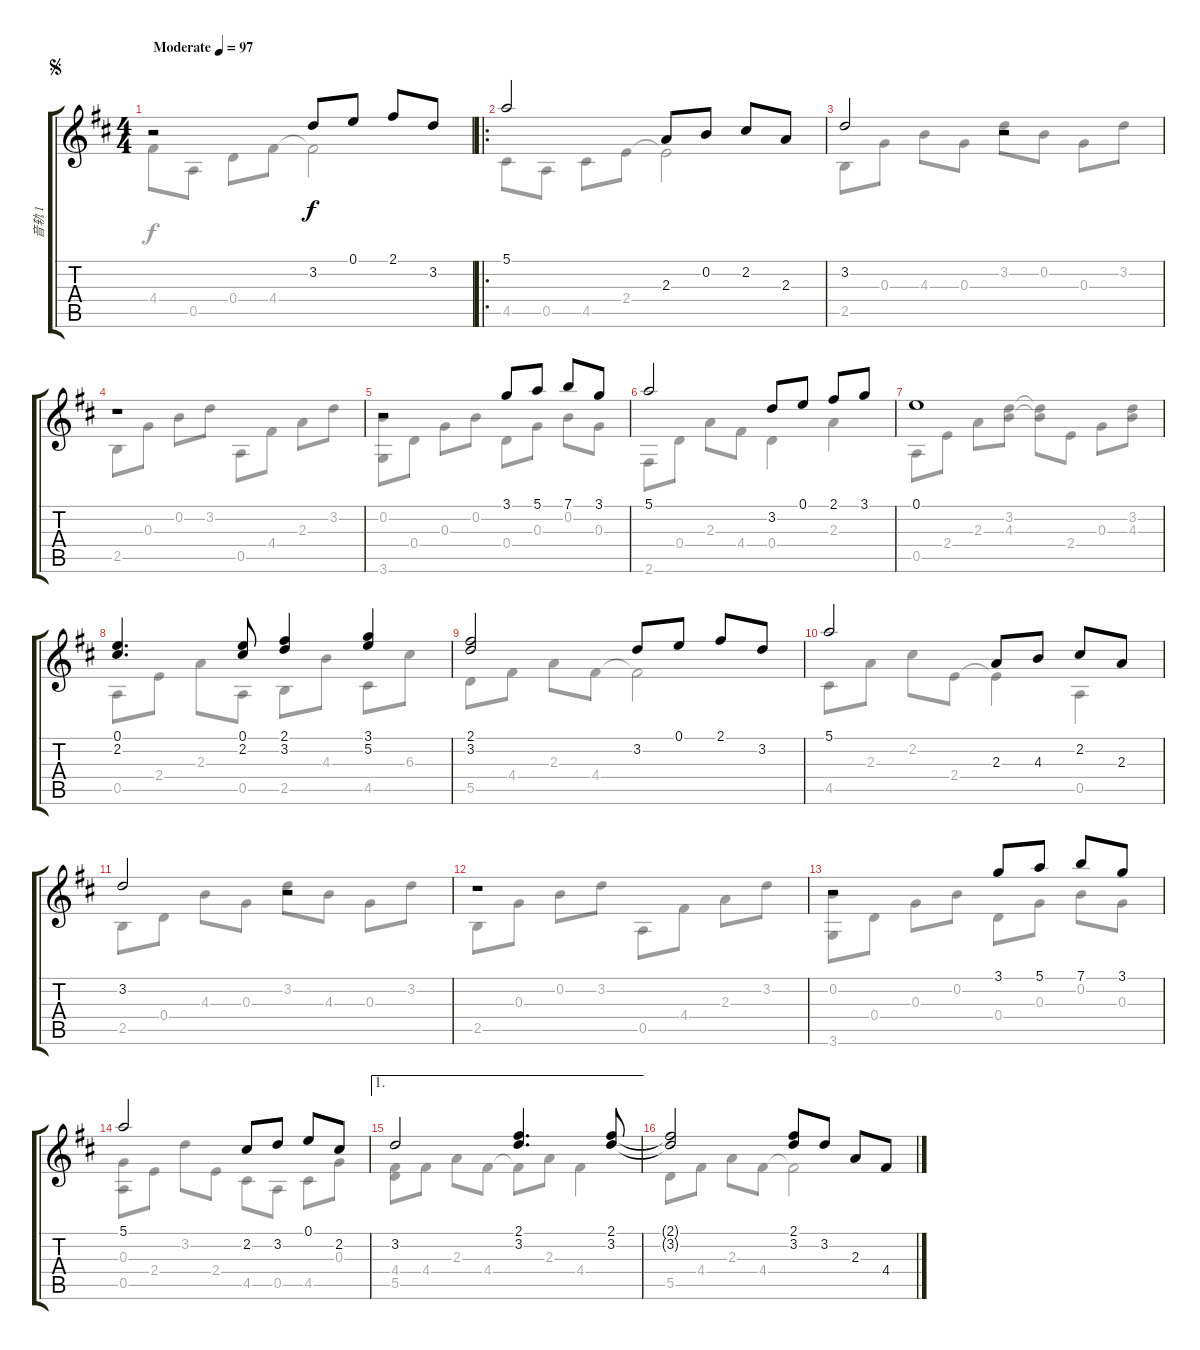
\track ("音轨 1" "音轨 1") {instrument acousticguitarnylon}
\staff {score tabs}
\tuning (E4 B3 G3 D3 A2 E2) {hide}
\voice
\ts (4 4)
\jump segno
\tempo (97 "Moderate")
\clef g2
\ks d
r.2{dy f instrument acousticguitarnylon} 3.2.8 0.1.8 2.1.8 3.2.8 |
\ro
5.1.2 2.3.8 0.2.8 2.2.8 2.3.8 |
3.2.2 r.2 |
r.1 |
r.2 3.1.8 5.1.8 7.1.8 3.1.8 |
5.1.2 3.2.8 0.1.8 2.1.8 3.1.8 |
0.1.1 |
(0.1 2.2).4{d} (0.1 2.2).8 (2.1 3.2).4 (3.1 5.2).4 |
(2.1 3.2).2 3.2.8 0.1.8 2.1.8 3.2.8 |
5.1.2 2.3.8 4.3.8 2.2.8 2.3.8 |
3.2.2 r.2 |
r.1 |
r.2 3.1.8 5.1.8 7.1.8 3.1.8 |
5.1.2 2.2.8 3.2.8 0.1.8 2.2.8 |
\ae 1
3.2.2 (2.1 3.2).4{d} (2.1 3.2).8 |
(2.1{t} 3.2{t}).2 (2.1 3.2).8 3.2.8 2.3.8 4.4.8
\voice
\clef g2
\ottava regular
\simile none
\ks d
4.4.8{dy f} 0.5.8 0.4.8 4.4.8 4.4{t}.2 |
4.5.8 0.5.8 4.5.8 2.4.8 2.4{t}.2 |
2.5.8 0.3.8 4.3.8 0.3.8 3.2.8 0.2.8 0.3.8 3.2.8 |
2.5.8 0.3.8 0.2.8 3.2.8 0.5.8 4.4.8 2.3.8 3.2.8 |
(0.2 3.6).8 0.4.8 0.3.8 0.2.8 0.4.8 0.3.8 0.2.8 0.3.8 |
2.6.8 0.4.8 2.3.8 4.4.8 0.4.4 2.3.4 |
0.5.8 2.4.8 2.3.8 (3.2 4.3).8 (3.2{t} 4.3{t}).8 2.4.8 0.3.8 (3.2 4.3).8 |
0.5.8 2.4.8 2.3.8 0.5.8 2.5.8 4.3.8 4.5.8 6.3.8 |
5.5.8 4.4.8 2.3.8 4.4.8 4.4{t}.2 |
4.5.8 2.3.8 2.2.8 2.4.8 2.4{t}.4 0.5.4 |
2.5.8 0.4.8 4.3.8 0.3.8 3.2.8 4.3.8 0.3.8 3.2.8 |
2.5.8 0.3.8 0.2.8 3.2.8 0.5.8 4.4.8 2.3.8 3.2.8 |
(0.2 3.6).8 0.4.8 0.3.8 0.2.8 0.4.8 0.3.8 0.2.8 0.3.8 |
(0.3 0.5).8 2.4.8 3.2.8 2.4.8 4.5.8 0.5.8 4.5.8 0.3.8 |
(4.4 5.5).8 4.4.8 2.3.8 4.4.8 4.4{t}.8 2.3.8 4.4.4 |
5.5.8 4.4.8 2.3.8 4.4.8 4.4{t}.2
